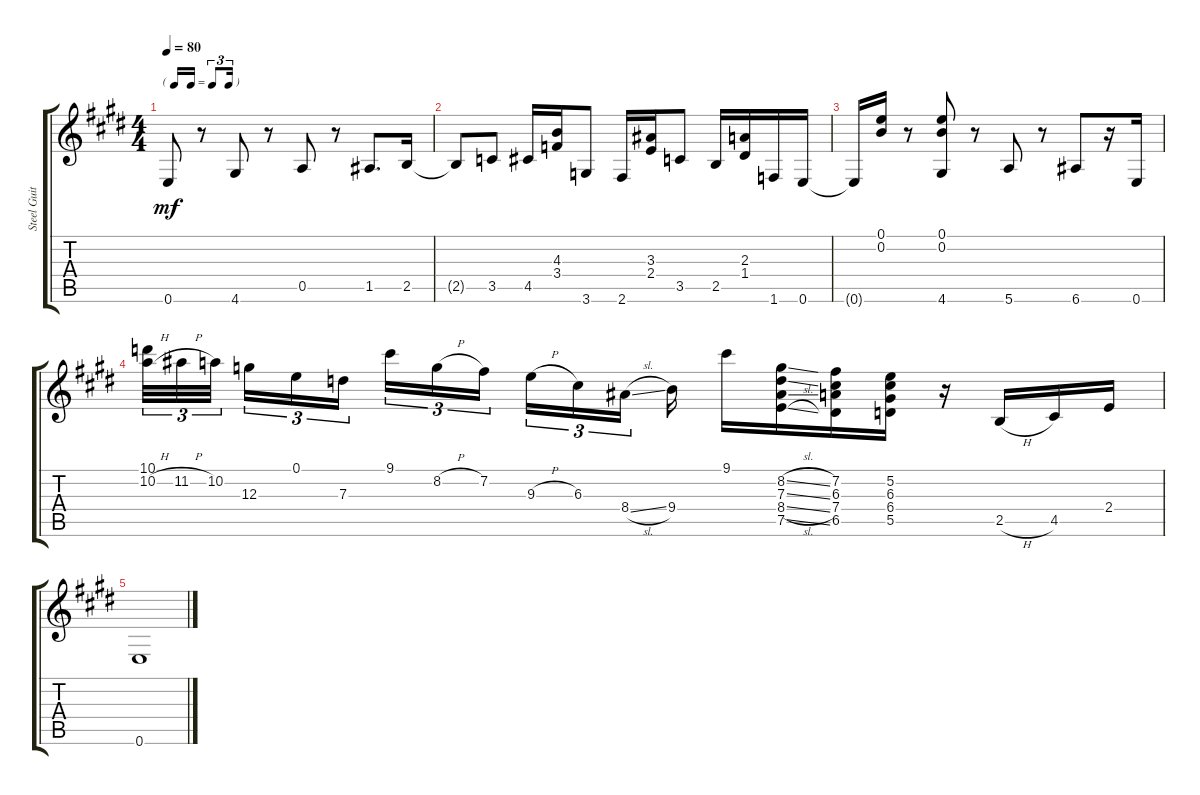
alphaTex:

\track ("Steel Guitar" "Steel Guit") {instrument acousticguitarsteel}
\staff {score tabs}
\tuning (E4 B3 G3 D3 A2 E2) {hide}
\ts (4 4)
\tf triplet16th
\tempo 80
\clef g2
\ks e
0.6.8{dy mf instrument acousticguitarsteel} r.8 4.6.8 r.8 0.5.8 r.8 1.5.8{d} 2.5.16 |
2.5{t}.8 3.5.8 4.5.16 (4.3 3.4).16 3.6.8 2.6.16 (3.3 2.4).16 3.5.8 2.5.16 (2.3 1.4).16 1.6.16 0.6.16 |
0.6{t}.16 (0.1 0.2).16 r.8 (0.1 0.2 4.6).8 r.8 5.6.8 r.8 6.6.8 r.16 0.6.16 |
(10.1 10.2{h}).32{tu (3 2)} 11.2{h}.32{tu (3 2)} 10.2.32{tu (3 2)} 12.3.16{tu (3 2)} 0.1.16{tu (3 2)} 7.3.16{tu (3 2)} 9.1.16{tu (3 2)} 8.2{h}.16{tu (3 2)} 7.2.16{tu (3 2)} 9.3{h}.16{tu (3 2)} 6.3.16{tu (3 2)} 8.4{sl}.16{tu (3 2)} 9.4.16 9.1.16 (8.2{sl} 7.3{sl} 8.4{sl} 7.5{sl}).16 (7.2 6.3 7.4 6.5).16 (5.2 6.3 6.4 5.5).16 r.16 2.5{h}.16 4.5.16 2.4.16 |
0.6.1
